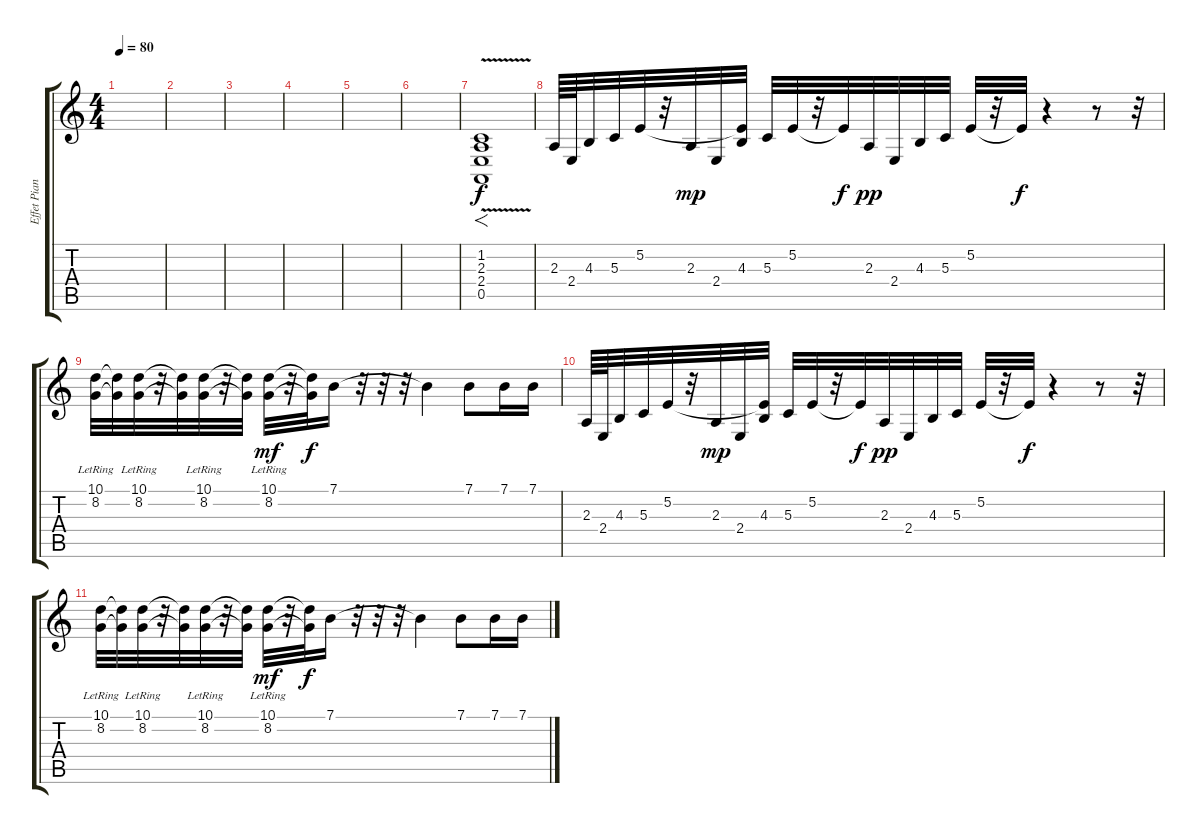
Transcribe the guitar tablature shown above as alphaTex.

\track ("Effet Piano" "Effet Pian") {instrument fx7echoes}
\staff {score tabs}
\tuning (E4 B3 G3 D3 A2 E2) {hide}
\ts (4 4)
\tempo 80
\clef g2
\ks c
|
|
|
|
|
|
(1.2{v} 2.3 2.4 0.5).1{f instrument lead1square} |
2.3.64{instrument fx7echoes} 2.4.64 4.3.32 5.3.32 5.2.32 r.32 2.3.32{dy mp} 2.4.32 (5.2{t} 4.3).32 5.3.32 5.2.32 r.32 5.2{t}.32{dy f} 2.3.32{dy pp} 2.4.32 4.3.32 5.3.32 5.2.32 r.32 5.2{t}.32{dy f} r.4 r.8 r.32 |
(10.1{lr} 8.2{lr}).32 (10.1{t} 8.2{t}).32 (10.1{lr} 8.2{lr}).32 r.32 (10.1{t} 8.2{t}).32 (10.1{lr} 8.2{lr}).32 r.32 (10.1{t} 8.2{t}).32 (10.1{lr} 8.2{lr}).32{dy mf} r.32 (10.1{t} 8.2{t}).32{dy f} 7.1.16 r.32 r.32 r.32 7.1{t}.4 7.1.8 7.1.16 7.1.16 |
2.3.64 2.4.64 4.3.32 5.3.32 5.2.32 r.32 2.3.32{dy mp} 2.4.32 (5.2{t} 4.3).32 5.3.32 5.2.32 r.32 5.2{t}.32{dy f} 2.3.32{dy pp} 2.4.32 4.3.32 5.3.32 5.2.32 r.32 5.2{t}.32{dy f} r.4 r.8 r.32 |
(10.1{lr} 8.2{lr}).32 (10.1{t} 8.2{t}).32 (10.1{lr} 8.2{lr}).32 r.32 (10.1{t} 8.2{t}).32 (10.1{lr} 8.2{lr}).32 r.32 (10.1{t} 8.2{t}).32 (10.1{lr} 8.2{lr}).32{dy mf} r.32 (10.1{t} 8.2{t}).32{dy f} 7.1.16 r.32 r.32 r.32 7.1{t}.4 7.1.8 7.1.16 7.1.16
